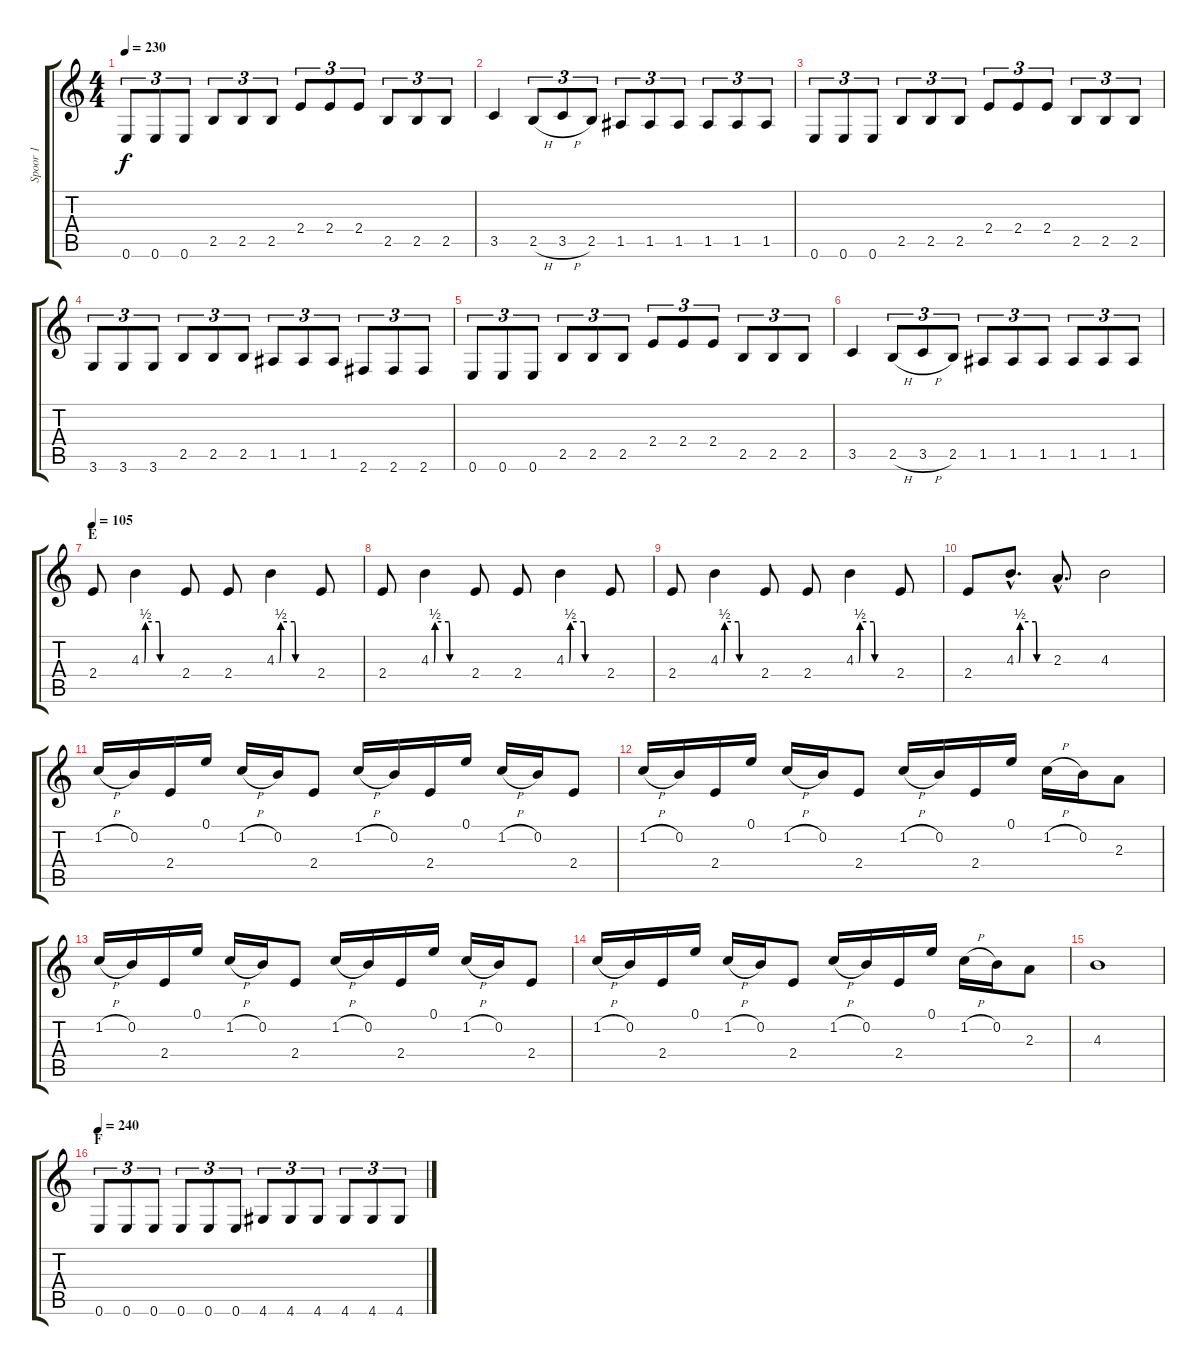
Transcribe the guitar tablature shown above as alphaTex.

\track ("Spoor 1" "Spoor 1") {instrument overdrivenguitar}
\staff {score tabs}
\tuning (E4 B3 G3 D3 A2 E2) {hide}
\ts (4 4)
\tempo 230
\clef g2
\ks c
0.6.8{tu (3 2) dy f} 0.6.8{tu (3 2)} 0.6.8{tu (3 2)} 2.5.8{tu (3 2)} 2.5.8{tu (3 2)} 2.5.8{tu (3 2)} 2.4.8{tu (3 2)} 2.4.8{tu (3 2)} 2.4.8{tu (3 2)} 2.5.8{tu (3 2)} 2.5.8{tu (3 2)} 2.5.8{tu (3 2)} |
3.5.4 2.5{h}.8{tu (3 2)} 3.5{h}.8{tu (3 2)} 2.5.8{tu (3 2)} 1.5.8{tu (3 2)} 1.5.8{tu (3 2)} 1.5.8{tu (3 2)} 1.5.8{tu (3 2)} 1.5.8{tu (3 2)} 1.5.8{tu (3 2)} |
0.6.8{tu (3 2)} 0.6.8{tu (3 2)} 0.6.8{tu (3 2)} 2.5.8{tu (3 2)} 2.5.8{tu (3 2)} 2.5.8{tu (3 2)} 2.4.8{tu (3 2)} 2.4.8{tu (3 2)} 2.4.8{tu (3 2)} 2.5.8{tu (3 2)} 2.5.8{tu (3 2)} 2.5.8{tu (3 2)} |
3.6.8{tu (3 2)} 3.6.8{tu (3 2)} 3.6.8{tu (3 2)} 2.5.8{tu (3 2)} 2.5.8{tu (3 2)} 2.5.8{tu (3 2)} 1.5.8{tu (3 2)} 1.5.8{tu (3 2)} 1.5.8{tu (3 2)} 2.6.8{tu (3 2)} 2.6.8{tu (3 2)} 2.6.8{tu (3 2)} |
0.6.8{tu (3 2)} 0.6.8{tu (3 2)} 0.6.8{tu (3 2)} 2.5.8{tu (3 2)} 2.5.8{tu (3 2)} 2.5.8{tu (3 2)} 2.4.8{tu (3 2)} 2.4.8{tu (3 2)} 2.4.8{tu (3 2)} 2.5.8{tu (3 2)} 2.5.8{tu (3 2)} 2.5.8{tu (3 2)} |
3.5.4 2.5{h}.8{tu (3 2)} 3.5{h}.8{tu (3 2)} 2.5.8{tu (3 2)} 1.5.8{tu (3 2)} 1.5.8{tu (3 2)} 1.5.8{tu (3 2)} 1.5.8{tu (3 2)} 1.5.8{tu (3 2)} 1.5.8{tu (3 2)} |
\section ("" "E")
\tempo 105
2.4.8 4.3{be (custom 0 0 5 0 7 2 29 2 31 0 60 0)}.4 2.4.8 2.4.8 4.3{be (custom 0 0 5 0 7 2 29 2 31 0 60 0)}.4 2.4.8 |
2.4.8 4.3{be (custom 0 0 5 0 7 2 29 2 31 0 60 0)}.4 2.4.8 2.4.8 4.3{be (custom 0 0 5 0 7 2 29 2 31 0 60 0)}.4 2.4.8 |
2.4.8 4.3{be (custom 0 0 5 0 7 2 29 2 31 0 60 0)}.4 2.4.8 2.4.8 4.3{be (custom 0 0 5 0 7 2 29 2 31 0 60 0)}.4 2.4.8 |
2.4.8 4.3{be (custom 0 0 5 0 7 2 35 2 37 0 60 0) hac}.8{d} 2.3{hac}.8{d} 4.3.2 |
1.2{h}.16 0.2.16 2.4.16 0.1.16 1.2{h}.16 0.2.16 2.4.8 1.2{h}.16 0.2.16 2.4.16 0.1.16 1.2{h}.16 0.2.16 2.4.8 |
1.2{h}.16 0.2.16 2.4.16 0.1.16 1.2{h}.16 0.2.16 2.4.8 1.2{h}.16 0.2.16 2.4.16 0.1.16 1.2{h}.16 0.2.16 2.3.8 |
1.2{h}.16 0.2.16 2.4.16 0.1.16 1.2{h}.16 0.2.16 2.4.8 1.2{h}.16 0.2.16 2.4.16 0.1.16 1.2{h}.16 0.2.16 2.4.8 |
1.2{h}.16 0.2.16 2.4.16 0.1.16 1.2{h}.16 0.2.16 2.4.8 1.2{h}.16 0.2.16 2.4.16 0.1.16 1.2{h}.16 0.2.16 2.3.8 |
4.3.1 |
\section ("" "F")
\tempo 240
0.6.8{tu (3 2)} 0.6.8{tu (3 2)} 0.6.8{tu (3 2)} 0.6.8{tu (3 2)} 0.6.8{tu (3 2)} 0.6.8{tu (3 2)} 4.6.8{tu (3 2)} 4.6.8{tu (3 2)} 4.6.8{tu (3 2)} 4.6.8{tu (3 2)} 4.6.8{tu (3 2)} 4.6.8{tu (3 2)}
